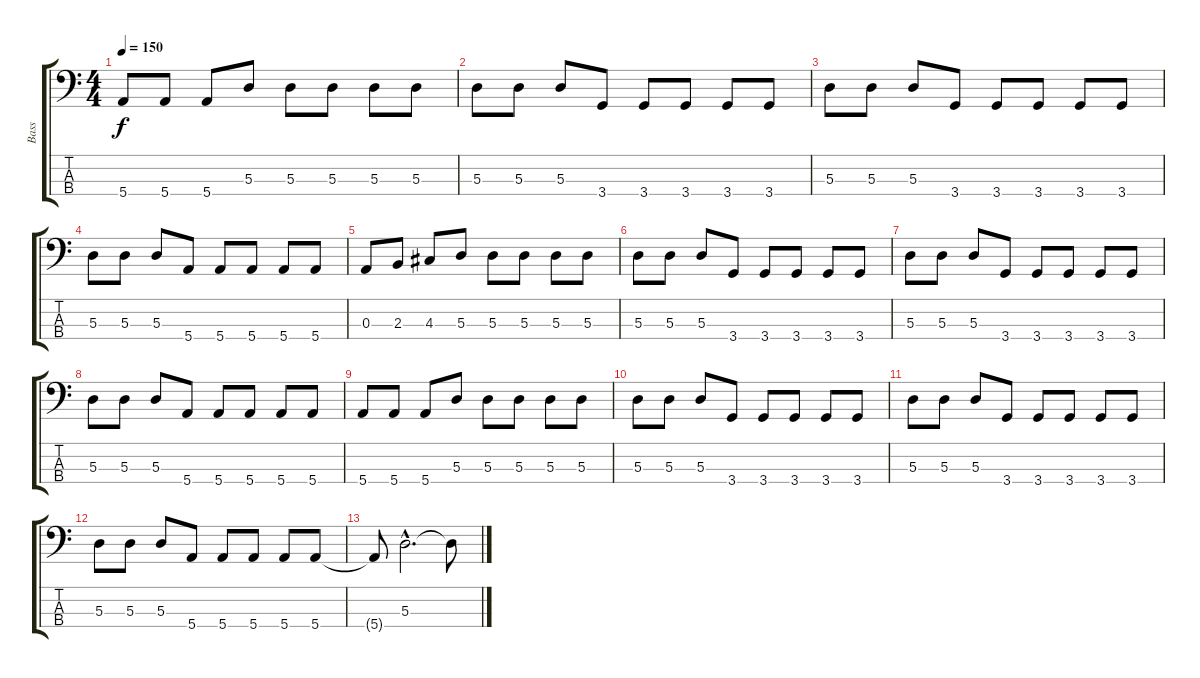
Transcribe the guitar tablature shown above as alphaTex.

\track ("Bass" "Bass") {instrument electricbasspick}
\staff {score tabs}
\tuning (G2 D2 A1 E1) {hide}
\ts (4 4)
\tempo 150
\clef f4
\ks c
5.4.8{dy f} 5.4.8 5.4.8 5.3.8 5.3.8 5.3.8 5.3.8 5.3.8 |
5.3.8 5.3.8 5.3.8 3.4.8 3.4.8 3.4.8 3.4.8 3.4.8 |
5.3.8 5.3.8 5.3.8 3.4.8 3.4.8 3.4.8 3.4.8 3.4.8 |
5.3.8 5.3.8 5.3.8 5.4.8 5.4.8 5.4.8 5.4.8 5.4.8 |
0.3.8 2.3.8 4.3.8 5.3.8 5.3.8 5.3.8 5.3.8 5.3.8 |
5.3.8 5.3.8 5.3.8 3.4.8 3.4.8 3.4.8 3.4.8 3.4.8 |
5.3.8 5.3.8 5.3.8 3.4.8 3.4.8 3.4.8 3.4.8 3.4.8 |
5.3.8 5.3.8 5.3.8 5.4.8 5.4.8 5.4.8 5.4.8 5.4.8 |
5.4.8 5.4.8 5.4.8 5.3.8 5.3.8 5.3.8 5.3.8 5.3.8 |
5.3.8 5.3.8 5.3.8 3.4.8 3.4.8 3.4.8 3.4.8 3.4.8 |
5.3.8 5.3.8 5.3.8 3.4.8 3.4.8 3.4.8 3.4.8 3.4.8 |
5.3.8 5.3.8 5.3.8 5.4.8 5.4.8 5.4.8 5.4.8 5.4.8 |
5.4{t}.8 5.3{hac}.2{d} 5.3{t}.8
